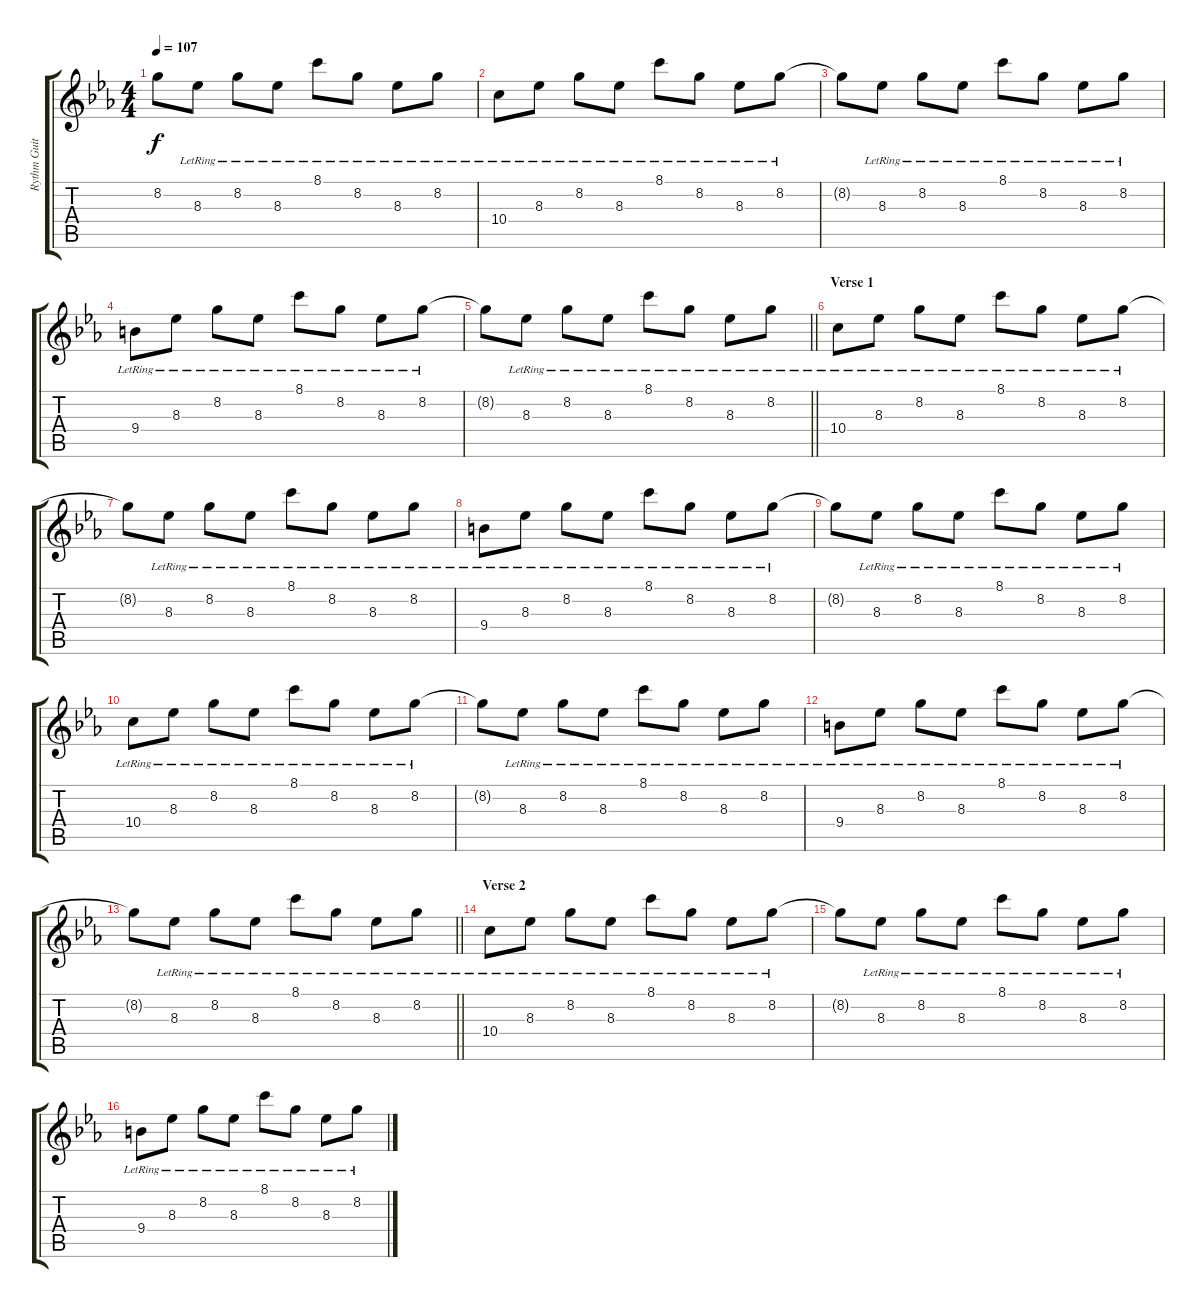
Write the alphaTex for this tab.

\track ("Rythm Guitar" "Rythm Guit") {instrument electricguitarclean}
\staff {score tabs}
\tuning (E4 B3 G3 D3 A2 E2) {hide}
\ts (4 4)
\tempo 107
\clef g2
\ks cminor
8.2{t}.8{dy f} 8.3{lr}.8 8.2{lr}.8 8.3{lr}.8 8.1{lr}.8 8.2{lr}.8 8.3{lr}.8 8.2{lr}.8 |
10.4{lr}.8 8.3{lr}.8 8.2{lr}.8 8.3{lr}.8 8.1{lr}.8 8.2{lr}.8 8.3{lr}.8 8.2{lr}.8 |
8.2{t}.8 8.3{lr}.8 8.2{lr}.8 8.3{lr}.8 8.1{lr}.8 8.2{lr}.8 8.3{lr}.8 8.2{lr}.8 |
9.4{lr}.8 8.3{lr}.8 8.2{lr}.8 8.3{lr}.8 8.1{lr}.8 8.2{lr}.8 8.3{lr}.8 8.2{lr}.8 |
\barLineRight lightlight
8.2{t}.8 8.3{lr}.8 8.2{lr}.8 8.3{lr}.8 8.1{lr}.8 8.2{lr}.8 8.3{lr}.8 8.2{lr}.8 |
\section ("" "Verse 1")
10.4{lr}.8 8.3{lr}.8 8.2{lr}.8 8.3{lr}.8 8.1{lr}.8 8.2{lr}.8 8.3{lr}.8 8.2{lr}.8 |
8.2{t}.8 8.3{lr}.8 8.2{lr}.8 8.3{lr}.8 8.1{lr}.8 8.2{lr}.8 8.3{lr}.8 8.2{lr}.8 |
9.4{lr}.8 8.3{lr}.8 8.2{lr}.8 8.3{lr}.8 8.1{lr}.8 8.2{lr}.8 8.3{lr}.8 8.2{lr}.8 |
8.2{t}.8 8.3{lr}.8 8.2{lr}.8 8.3{lr}.8 8.1{lr}.8 8.2{lr}.8 8.3{lr}.8 8.2{lr}.8 |
10.4{lr}.8 8.3{lr}.8 8.2{lr}.8 8.3{lr}.8 8.1{lr}.8 8.2{lr}.8 8.3{lr}.8 8.2{lr}.8 |
8.2{t}.8 8.3{lr}.8 8.2{lr}.8 8.3{lr}.8 8.1{lr}.8 8.2{lr}.8 8.3{lr}.8 8.2{lr}.8 |
9.4{lr}.8 8.3{lr}.8 8.2{lr}.8 8.3{lr}.8 8.1{lr}.8 8.2{lr}.8 8.3{lr}.8 8.2{lr}.8 |
\barLineRight lightlight
8.2{t}.8 8.3{lr}.8 8.2{lr}.8 8.3{lr}.8 8.1{lr}.8 8.2{lr}.8 8.3{lr}.8 8.2{lr}.8 |
\section ("" "Verse 2")
10.4{lr}.8 8.3{lr}.8 8.2{lr}.8 8.3{lr}.8 8.1{lr}.8 8.2{lr}.8 8.3{lr}.8 8.2{lr}.8 |
8.2{t}.8 8.3{lr}.8 8.2{lr}.8 8.3{lr}.8 8.1{lr}.8 8.2{lr}.8 8.3{lr}.8 8.2{lr}.8 |
9.4{lr}.8 8.3{lr}.8 8.2{lr}.8 8.3{lr}.8 8.1{lr}.8 8.2{lr}.8 8.3{lr}.8 8.2{lr}.8
